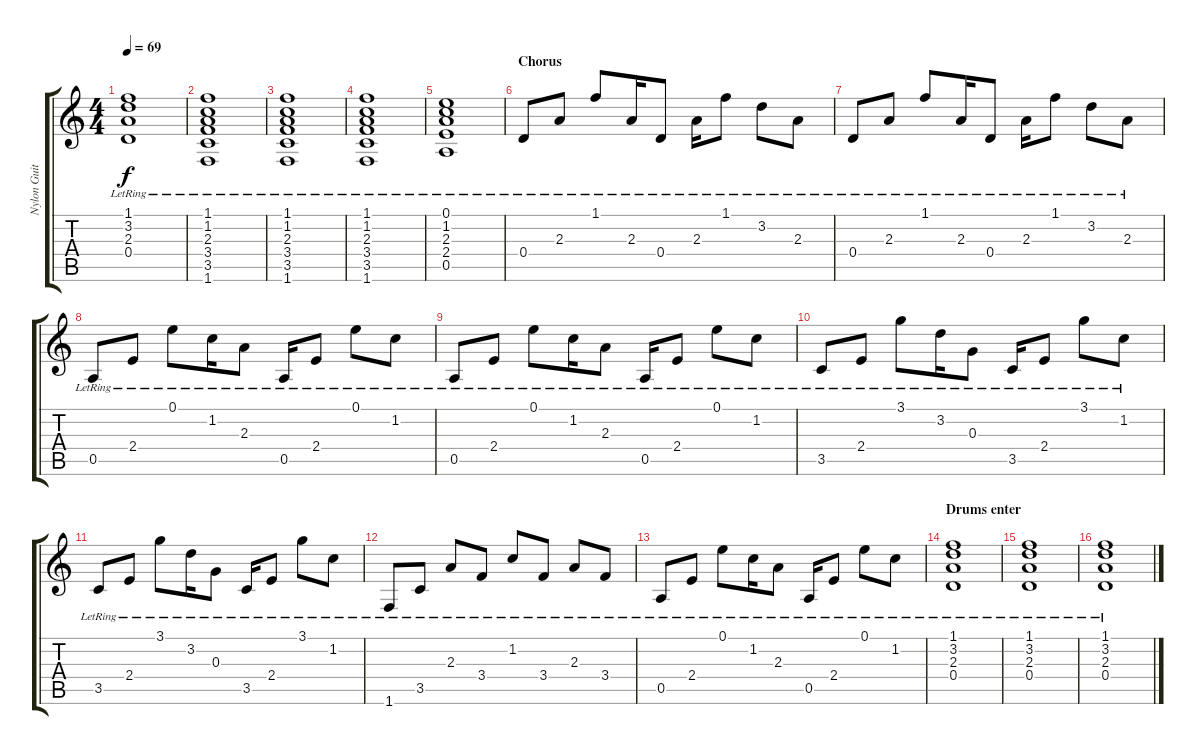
\track ("Nylon Guitar" "Nylon Guit") {instrument acousticguitarnylon}
\staff {score tabs}
\tuning (E4 B3 G3 D3 A2 E2) {hide}
\ts (4 4)
\tempo 69
\clef g2
\ks c
(1.1{lr} 3.2{lr} 2.3{lr} 0.4{lr}).1{dy f} |
(1.1{lr} 1.2{lr} 2.3{lr} 3.4{lr} 3.5{lr} 1.6{lr}).1 |
(1.1{lr} 1.2{lr} 2.3{lr} 3.4{lr} 3.5{lr} 1.6{lr}).1 |
(1.1{lr} 1.2{lr} 2.3{lr} 3.4{lr} 3.5{lr} 1.6{lr}).1 |
(0.1{lr} 1.2{lr} 2.3{lr} 2.4{lr} 0.5{lr}).1 |
\section ("" "Chorus")
0.4{lr}.8 2.3{lr}.8 1.1{lr}.8 2.3{lr}.16 0.4{lr}.8 2.3{lr}.16 1.1{lr}.8 3.2{lr}.8 2.3{lr}.8 |
0.4{lr}.8 2.3{lr}.8 1.1{lr}.8 2.3{lr}.16 0.4{lr}.8 2.3{lr}.16 1.1{lr}.8 3.2{lr}.8 2.3{lr}.8 |
0.5{lr}.8 2.4{lr}.8 0.1{lr}.8 1.2{lr}.16 2.3{lr}.8 0.5{lr}.16 2.4{lr}.8 0.1{lr}.8 1.2{lr}.8 |
0.5{lr}.8 2.4{lr}.8 0.1{lr}.8 1.2{lr}.16 2.3{lr}.8 0.5{lr}.16 2.4{lr}.8 0.1{lr}.8 1.2{lr}.8 |
3.5{lr}.8 2.4{lr}.8 3.1{lr}.8 3.2{lr}.16 0.3{lr}.8 3.5{lr}.16 2.4{lr}.8 3.1{lr}.8 1.2{lr}.8 |
3.5{lr}.8 2.4{lr}.8 3.1{lr}.8 3.2{lr}.16 0.3{lr}.8 3.5{lr}.16 2.4{lr}.8 3.1{lr}.8 1.2{lr}.8 |
1.6{lr}.8 3.5{lr}.8 2.3{lr}.8 3.4{lr}.8 1.2{lr}.8 3.4{lr}.8 2.3{lr}.8 3.4{lr}.8 |
0.5{lr}.8 2.4{lr}.8 0.1{lr}.8 1.2{lr}.16 2.3{lr}.8 0.5{lr}.16 2.4{lr}.8 0.1{lr}.8 1.2{lr}.8 |
\section ("" "Drums enter")
(1.1{lr} 3.2{lr} 2.3{lr} 0.4{lr}).1 |
(1.1{lr} 3.2{lr} 2.3{lr} 0.4{lr}).1 |
(1.1{lr} 3.2{lr} 2.3{lr} 0.4{lr}).1
